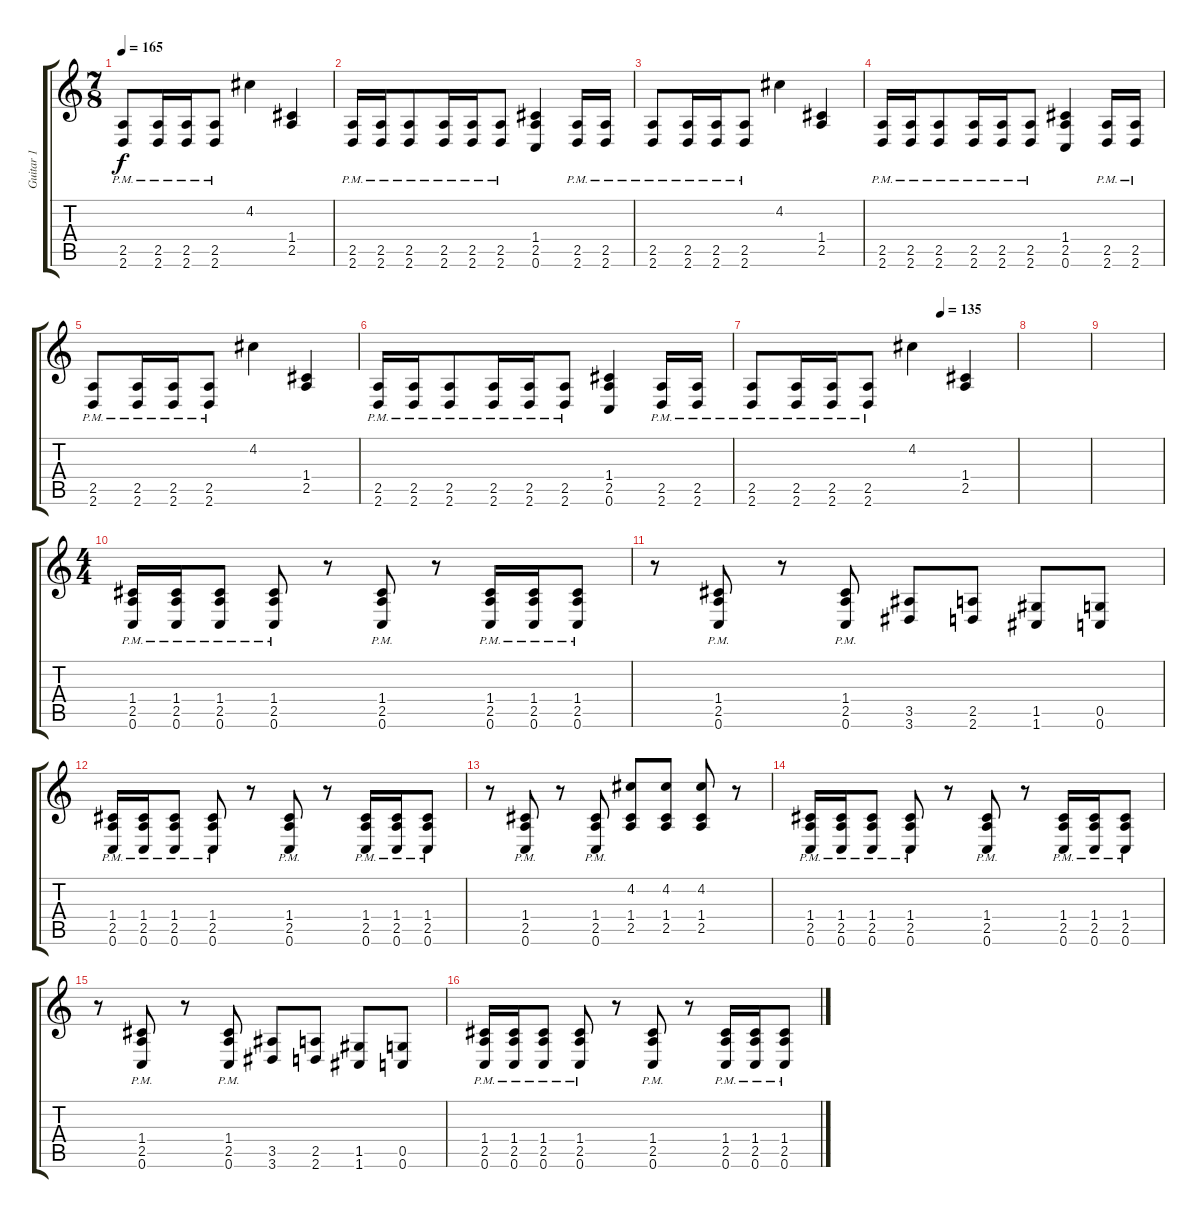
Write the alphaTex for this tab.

\track ("Guitar 1" "Guitar 1") {instrument overdrivenguitar}
\staff {score tabs}
\tuning (D4 A3 F3 C3 G2 C2) {hide}
\ts (7 8)
\tempo 165
\clef g2
\ks c
(2.5{pm} 2.6{pm}).8{dy f} (2.5{pm} 2.6{pm}).16 (2.5{pm} 2.6{pm}).16 (2.5{pm} 2.6{pm}).8 4.2.4 (1.4 2.5).4 |
(2.5{pm} 2.6{pm}).16 (2.5{pm} 2.6{pm}).16 (2.5{pm} 2.6{pm}).8 (2.5{pm} 2.6{pm}).16 (2.5{pm} 2.6{pm}).16 (2.5{pm} 2.6{pm}).8 (1.4 2.5 0.6).4 (2.5{pm} 2.6{pm}).16 (2.5{pm} 2.6{pm}).16 |
(2.5{pm} 2.6{pm}).8 (2.5{pm} 2.6{pm}).16 (2.5{pm} 2.6{pm}).16 (2.5{pm} 2.6{pm}).8 4.2.4 (1.4 2.5).4 |
(2.5{pm} 2.6{pm}).16 (2.5{pm} 2.6{pm}).16 (2.5{pm} 2.6{pm}).8 (2.5{pm} 2.6{pm}).16 (2.5{pm} 2.6{pm}).16 (2.5{pm} 2.6{pm}).8 (1.4 2.5 0.6).4 (2.5{pm} 2.6{pm}).16 (2.5{pm} 2.6{pm}).16 |
(2.5{pm} 2.6{pm}).8 (2.5{pm} 2.6{pm}).16 (2.5{pm} 2.6{pm}).16 (2.5{pm} 2.6{pm}).8 4.2.4 (1.4 2.5).4 |
(2.5{pm} 2.6{pm}).16 (2.5{pm} 2.6{pm}).16 (2.5{pm} 2.6{pm}).8 (2.5{pm} 2.6{pm}).16 (2.5{pm} 2.6{pm}).16 (2.5{pm} 2.6{pm}).8 (1.4 2.5 0.6).4 (2.5{pm} 2.6{pm}).16 (2.5{pm} 2.6{pm}).16 |
\tempo (135 0.7142857142857143)
(2.5{pm} 2.6{pm}).8 (2.5{pm} 2.6{pm}).16 (2.5{pm} 2.6{pm}).16 (2.5{pm} 2.6{pm}).8 4.2.4 (1.4 2.5).4 |
|
|
\ts (4 4)
(1.4{pm} 2.5{pm} 0.6{pm}).16 (1.4{pm} 2.5{pm} 0.6{pm}).16 (1.4{pm} 2.5{pm} 0.6{pm}).8 (1.4{pm} 2.5{pm} 0.6{pm}).8 r.8 (1.4{pm} 2.5{pm} 0.6{pm}).8 r.8 (1.4{pm} 2.5{pm} 0.6{pm}).16 (1.4{pm} 2.5{pm} 0.6{pm}).16 (1.4{pm} 2.5{pm} 0.6{pm}).8 |
r.8 (1.4{pm} 2.5{pm} 0.6{pm}).8 r.8 (1.4{pm} 2.5{pm} 0.6{pm}).8 (3.5 3.6).8 (2.5 2.6).8 (1.5 1.6).8 (0.5 0.6).8 |
(1.4{pm} 2.5{pm} 0.6{pm}).16 (1.4{pm} 2.5{pm} 0.6{pm}).16 (1.4{pm} 2.5{pm} 0.6{pm}).8 (1.4{pm} 2.5{pm} 0.6{pm}).8 r.8 (1.4{pm} 2.5{pm} 0.6{pm}).8 r.8 (1.4{pm} 2.5{pm} 0.6{pm}).16 (1.4{pm} 2.5{pm} 0.6{pm}).16 (1.4{pm} 2.5{pm} 0.6{pm}).8 |
r.8 (1.4{pm} 2.5{pm} 0.6{pm}).8 r.8 (1.4{pm} 2.5{pm} 0.6{pm}).8 (4.2 1.4 2.5).8 (4.2 1.4 2.5).8 (4.2 1.4 2.5).8 r.8 |
(1.4{pm} 2.5{pm} 0.6{pm}).16 (1.4{pm} 2.5{pm} 0.6{pm}).16 (1.4{pm} 2.5{pm} 0.6{pm}).8 (1.4{pm} 2.5{pm} 0.6{pm}).8 r.8 (1.4{pm} 2.5{pm} 0.6{pm}).8 r.8 (1.4{pm} 2.5{pm} 0.6{pm}).16 (1.4{pm} 2.5{pm} 0.6{pm}).16 (1.4{pm} 2.5{pm} 0.6{pm}).8 |
r.8 (1.4{pm} 2.5{pm} 0.6{pm}).8 r.8 (1.4{pm} 2.5{pm} 0.6{pm}).8 (3.5 3.6).8 (2.5 2.6).8 (1.5 1.6).8 (0.5 0.6).8 |
(1.4{pm} 2.5{pm} 0.6{pm}).16 (1.4{pm} 2.5{pm} 0.6{pm}).16 (1.4{pm} 2.5{pm} 0.6{pm}).8 (1.4{pm} 2.5{pm} 0.6{pm}).8 r.8 (1.4{pm} 2.5{pm} 0.6{pm}).8 r.8 (1.4{pm} 2.5{pm} 0.6{pm}).16 (1.4{pm} 2.5{pm} 0.6{pm}).16 (1.4{pm} 2.5{pm} 0.6{pm}).8
